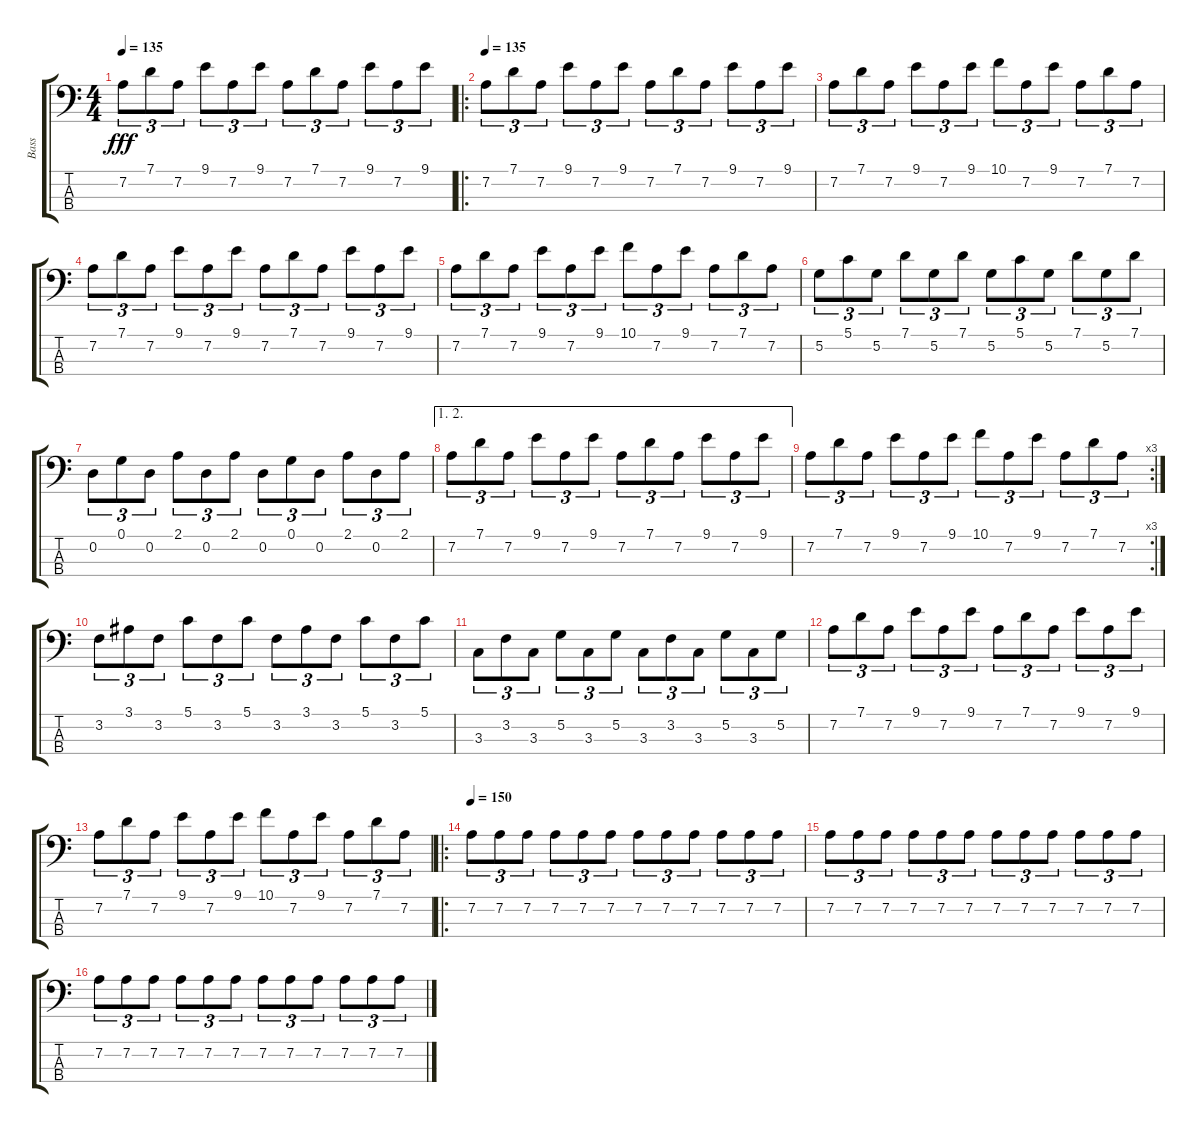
\track ("Bass" "Bass") {instrument electricbassfinger}
\staff {score tabs}
\tuning (G2 D2 A1 E1) {hide}
\ts (4 4)
\tempo 135
\clef f4
\ks c
7.2.8{tu (3 2) dy fff} 7.1.8{tu (3 2)} 7.2.8{tu (3 2)} 9.1.8{tu (3 2)} 7.2.8{tu (3 2)} 9.1.8{tu (3 2)} 7.2.8{tu (3 2)} 7.1.8{tu (3 2)} 7.2.8{tu (3 2)} 9.1.8{tu (3 2)} 7.2.8{tu (3 2)} 9.1.8{tu (3 2)} |
\ro
\tempo 135
7.2.8{tu (3 2)} 7.1.8{tu (3 2)} 7.2.8{tu (3 2)} 9.1.8{tu (3 2)} 7.2.8{tu (3 2)} 9.1.8{tu (3 2)} 7.2.8{tu (3 2)} 7.1.8{tu (3 2)} 7.2.8{tu (3 2)} 9.1.8{tu (3 2)} 7.2.8{tu (3 2)} 9.1.8{tu (3 2)} |
7.2.8{tu (3 2)} 7.1.8{tu (3 2)} 7.2.8{tu (3 2)} 9.1.8{tu (3 2)} 7.2.8{tu (3 2)} 9.1.8{tu (3 2)} 10.1.8{tu (3 2)} 7.2.8{tu (3 2)} 9.1.8{tu (3 2)} 7.2.8{tu (3 2)} 7.1.8{tu (3 2)} 7.2.8{tu (3 2)} |
7.2.8{tu (3 2)} 7.1.8{tu (3 2)} 7.2.8{tu (3 2)} 9.1.8{tu (3 2)} 7.2.8{tu (3 2)} 9.1.8{tu (3 2)} 7.2.8{tu (3 2)} 7.1.8{tu (3 2)} 7.2.8{tu (3 2)} 9.1.8{tu (3 2)} 7.2.8{tu (3 2)} 9.1.8{tu (3 2)} |
7.2.8{tu (3 2)} 7.1.8{tu (3 2)} 7.2.8{tu (3 2)} 9.1.8{tu (3 2)} 7.2.8{tu (3 2)} 9.1.8{tu (3 2)} 10.1.8{tu (3 2)} 7.2.8{tu (3 2)} 9.1.8{tu (3 2)} 7.2.8{tu (3 2)} 7.1.8{tu (3 2)} 7.2.8{tu (3 2)} |
5.2.8{tu (3 2)} 5.1.8{tu (3 2)} 5.2.8{tu (3 2)} 7.1.8{tu (3 2)} 5.2.8{tu (3 2)} 7.1.8{tu (3 2)} 5.2.8{tu (3 2)} 5.1.8{tu (3 2)} 5.2.8{tu (3 2)} 7.1.8{tu (3 2)} 5.2.8{tu (3 2)} 7.1.8{tu (3 2)} |
0.2.8{tu (3 2)} 0.1.8{tu (3 2)} 0.2.8{tu (3 2)} 2.1.8{tu (3 2)} 0.2.8{tu (3 2)} 2.1.8{tu (3 2)} 0.2.8{tu (3 2)} 0.1.8{tu (3 2)} 0.2.8{tu (3 2)} 2.1.8{tu (3 2)} 0.2.8{tu (3 2)} 2.1.8{tu (3 2)} |
\ae (1 2)
7.2.8{tu (3 2)} 7.1.8{tu (3 2)} 7.2.8{tu (3 2)} 9.1.8{tu (3 2)} 7.2.8{tu (3 2)} 9.1.8{tu (3 2)} 7.2.8{tu (3 2)} 7.1.8{tu (3 2)} 7.2.8{tu (3 2)} 9.1.8{tu (3 2)} 7.2.8{tu (3 2)} 9.1.8{tu (3 2)} |
\rc 3
7.2.8{tu (3 2)} 7.1.8{tu (3 2)} 7.2.8{tu (3 2)} 9.1.8{tu (3 2)} 7.2.8{tu (3 2)} 9.1.8{tu (3 2)} 10.1.8{tu (3 2)} 7.2.8{tu (3 2)} 9.1.8{tu (3 2)} 7.2.8{tu (3 2)} 7.1.8{tu (3 2)} 7.2.8{tu (3 2)} |
3.2.8{tu (3 2)} 3.1.8{tu (3 2)} 3.2.8{tu (3 2)} 5.1.8{tu (3 2)} 3.2.8{tu (3 2)} 5.1.8{tu (3 2)} 3.2.8{tu (3 2)} 3.1.8{tu (3 2)} 3.2.8{tu (3 2)} 5.1.8{tu (3 2)} 3.2.8{tu (3 2)} 5.1.8{tu (3 2)} |
3.3.8{tu (3 2)} 3.2.8{tu (3 2)} 3.3.8{tu (3 2)} 5.2.8{tu (3 2)} 3.3.8{tu (3 2)} 5.2.8{tu (3 2)} 3.3.8{tu (3 2)} 3.2.8{tu (3 2)} 3.3.8{tu (3 2)} 5.2.8{tu (3 2)} 3.3.8{tu (3 2)} 5.2.8{tu (3 2)} |
7.2.8{tu (3 2)} 7.1.8{tu (3 2)} 7.2.8{tu (3 2)} 9.1.8{tu (3 2)} 7.2.8{tu (3 2)} 9.1.8{tu (3 2)} 7.2.8{tu (3 2)} 7.1.8{tu (3 2)} 7.2.8{tu (3 2)} 9.1.8{tu (3 2)} 7.2.8{tu (3 2)} 9.1.8{tu (3 2)} |
7.2.8{tu (3 2)} 7.1.8{tu (3 2)} 7.2.8{tu (3 2)} 9.1.8{tu (3 2)} 7.2.8{tu (3 2)} 9.1.8{tu (3 2)} 10.1.8{tu (3 2)} 7.2.8{tu (3 2)} 9.1.8{tu (3 2)} 7.2.8{tu (3 2)} 7.1.8{tu (3 2)} 7.2.8{tu (3 2)} |
\ro
\tempo 150
7.2.8{tu (3 2) volume 10 instrument electricbassfinger} 7.2.8{tu (3 2)} 7.2.8{tu (3 2)} 7.2.8{tu (3 2)} 7.2.8{tu (3 2)} 7.2.8{tu (3 2)} 7.2.8{tu (3 2)} 7.2.8{tu (3 2)} 7.2.8{tu (3 2)} 7.2.8{tu (3 2)} 7.2.8{tu (3 2)} 7.2.8{tu (3 2)} |
7.2.8{tu (3 2)} 7.2.8{tu (3 2)} 7.2.8{tu (3 2)} 7.2.8{tu (3 2)} 7.2.8{tu (3 2)} 7.2.8{tu (3 2)} 7.2.8{tu (3 2)} 7.2.8{tu (3 2)} 7.2.8{tu (3 2)} 7.2.8{tu (3 2)} 7.2.8{tu (3 2)} 7.2.8{tu (3 2)} |
7.2.8{tu (3 2)} 7.2.8{tu (3 2)} 7.2.8{tu (3 2)} 7.2.8{tu (3 2)} 7.2.8{tu (3 2)} 7.2.8{tu (3 2)} 7.2.8{tu (3 2)} 7.2.8{tu (3 2)} 7.2.8{tu (3 2)} 7.2.8{tu (3 2)} 7.2.8{tu (3 2)} 7.2.8{tu (3 2)}
